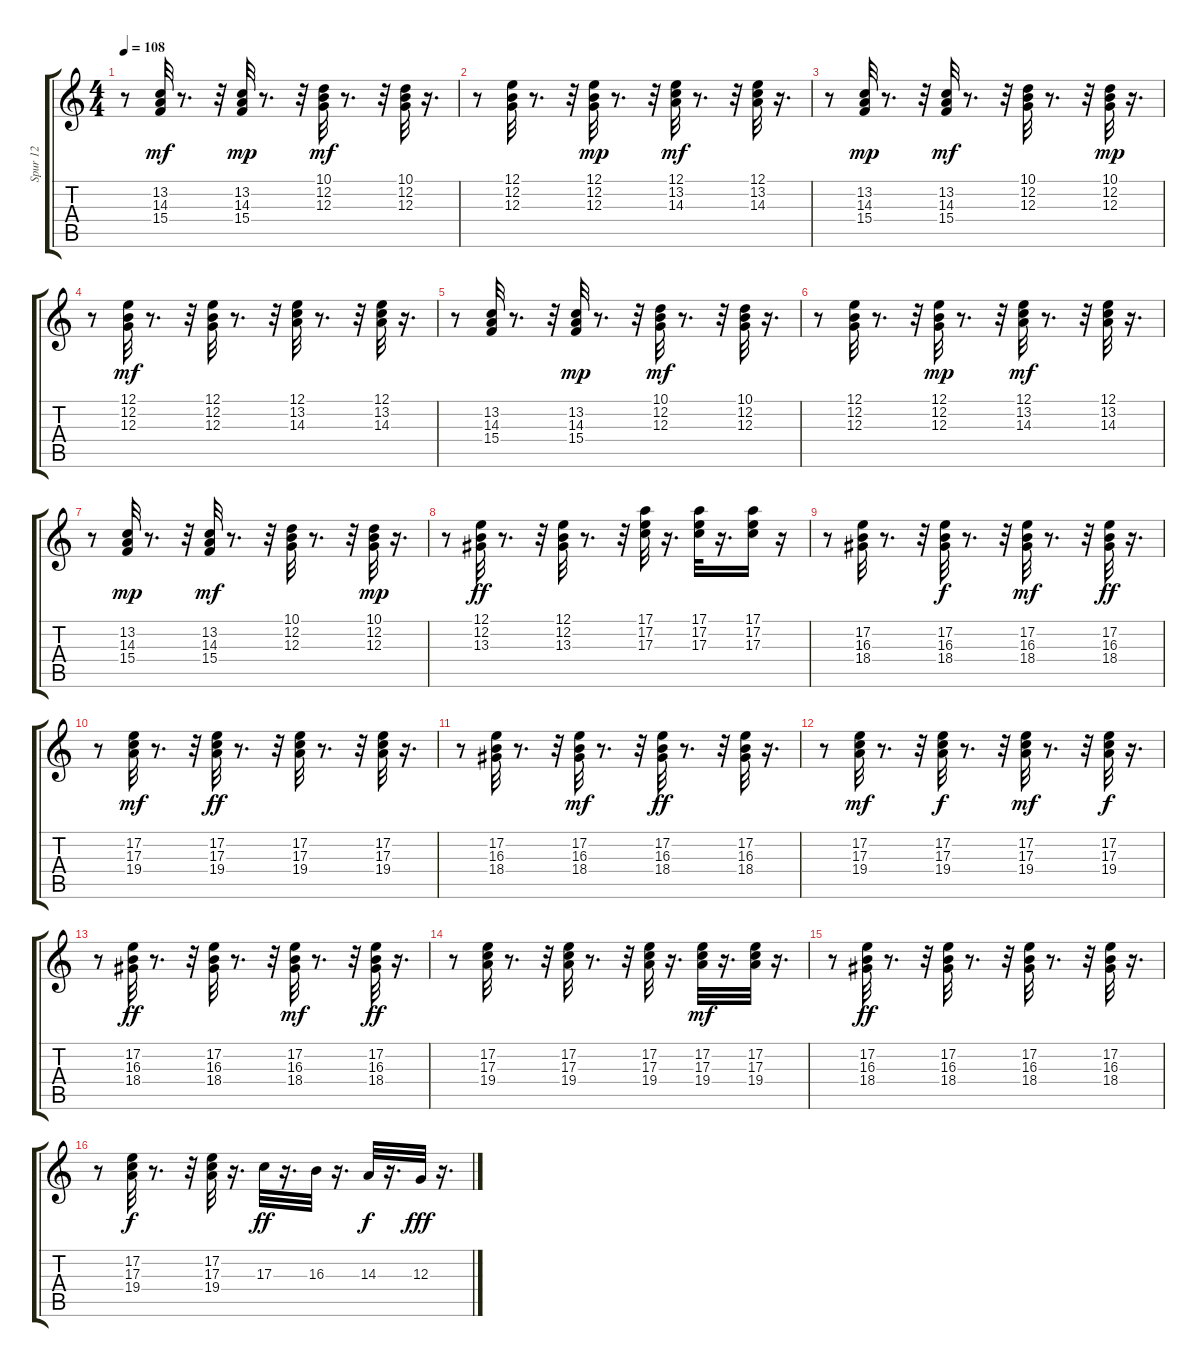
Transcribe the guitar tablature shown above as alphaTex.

\track ("Spur 12" "Spur 12") {instrument pizzicatostrings}
\staff {score tabs}
\tuning (E4 B3 G3 D3 A2 E2) {hide}
\ts (4 4)
\tempo 108
\clef g2
\ks c
r.8{dy mf} (13.2 14.3 15.4).32{instrument pizzicatostrings} r.8{d} r.32 (13.2 14.3 15.4).32{dy mp} r.8{d} r.32 (10.1 12.2 12.3).32{dy mf} r.8{d} r.32 (10.1 12.2 12.3).32 r.16{d} |
r.8 (12.1 12.2 12.3).32 r.8{d} r.32 (12.1 12.2 12.3).32{dy mp} r.8{d} r.32 (12.1 13.2 14.3).32{dy mf} r.8{d} r.32 (12.1 13.2 14.3).32 r.16{d} |
r.8 (13.2 14.3 15.4).32{dy mp} r.8{d} r.32 (13.2 14.3 15.4).32{dy mf} r.8{d} r.32 (10.1 12.2 12.3).32 r.8{d} r.32 (10.1 12.2 12.3).32{dy mp} r.16{d} |
r.8 (12.1 12.2 12.3).32{dy mf} r.8{d} r.32 (12.1 12.2 12.3).32 r.8{d} r.32 (12.1 13.2 14.3).32 r.8{d} r.32 (12.1 13.2 14.3).32 r.16{d} |
r.8 (13.2 14.3 15.4).32{instrument pizzicatostrings} r.8{d} r.32 (13.2 14.3 15.4).32{dy mp} r.8{d} r.32 (10.1 12.2 12.3).32{dy mf} r.8{d} r.32 (10.1 12.2 12.3).32 r.16{d} |
r.8 (12.1 12.2 12.3).32 r.8{d} r.32 (12.1 12.2 12.3).32{dy mp} r.8{d} r.32 (12.1 13.2 14.3).32{dy mf} r.8{d} r.32 (12.1 13.2 14.3).32 r.16{d} |
r.8 (13.2 14.3 15.4).32{dy mp} r.8{d} r.32 (13.2 14.3 15.4).32{dy mf} r.8{d} r.32 (10.1 12.2 12.3).32 r.8{d} r.32 (10.1 12.2 12.3).32{dy mp} r.16{d} |
r.8 (12.1 12.2 13.3).32{dy ff instrument pizzicatostrings} r.8{d} r.32 (12.1 12.2 13.3).32 r.8{d} r.32 (17.1 17.2 17.3).32 r.16{d} (17.1 17.2 17.3).32 r.16{d} (17.1 17.2 17.3).16 r.16 |
r.8 (17.2 16.3 18.4).32{instrument pizzicatostrings} r.8{d} r.32 (17.2 16.3 18.4).32{dy f} r.8{d} r.32 (17.2 16.3 18.4).32{dy mf} r.8{d} r.32 (17.2 16.3 18.4).32{dy ff} r.16{d} |
r.8 (17.2 17.3 19.4).32{dy mf} r.8{d} r.32 (17.2 17.3 19.4).32{dy ff} r.8{d} r.32 (17.2 17.3 19.4).32 r.8{d} r.32 (17.2 17.3 19.4).32 r.16{d} |
r.8 (17.2 16.3 18.4).32 r.8{d} r.32 (17.2 16.3 18.4).32{dy mf} r.8{d} r.32 (17.2 16.3 18.4).32{dy ff} r.8{d} r.32 (17.2 16.3 18.4).32 r.16{d} |
r.8 (17.2 17.3 19.4).32{dy mf} r.8{d} r.32 (17.2 17.3 19.4).32{dy f} r.8{d} r.32 (17.2 17.3 19.4).32{dy mf} r.8{d} r.32 (17.2 17.3 19.4).32{dy f} r.16{d} |
r.8 (17.2 16.3 18.4).32{dy ff} r.8{d} r.32 (17.2 16.3 18.4).32 r.8{d} r.32 (17.2 16.3 18.4).32{dy mf} r.8{d} r.32 (17.2 16.3 18.4).32{dy ff} r.16{d} |
r.8 (17.2 17.3 19.4).32 r.8{d} r.32 (17.2 17.3 19.4).32 r.8{d} r.32 (17.2 17.3 19.4).32 r.16{d} (17.2 17.3 19.4).32{dy mf} r.16{d} (17.2 17.3 19.4).32 r.16{d} |
r.8 (17.2 16.3 18.4).32{dy ff} r.8{d} r.32 (17.2 16.3 18.4).32 r.8{d} r.32 (17.2 16.3 18.4).32 r.8{d} r.32 (17.2 16.3 18.4).32 r.16{d} |
r.8 (17.2 17.3 19.4).32{dy f instrument pizzicatostrings} r.8{d} r.32 (17.2 17.3 19.4).32 r.16{d} 17.3.32{dy ff} r.16{d} 16.3.32 r.16{d} 14.3.32{dy f} r.16{d} 12.3.32{dy fff} r.16{d}
